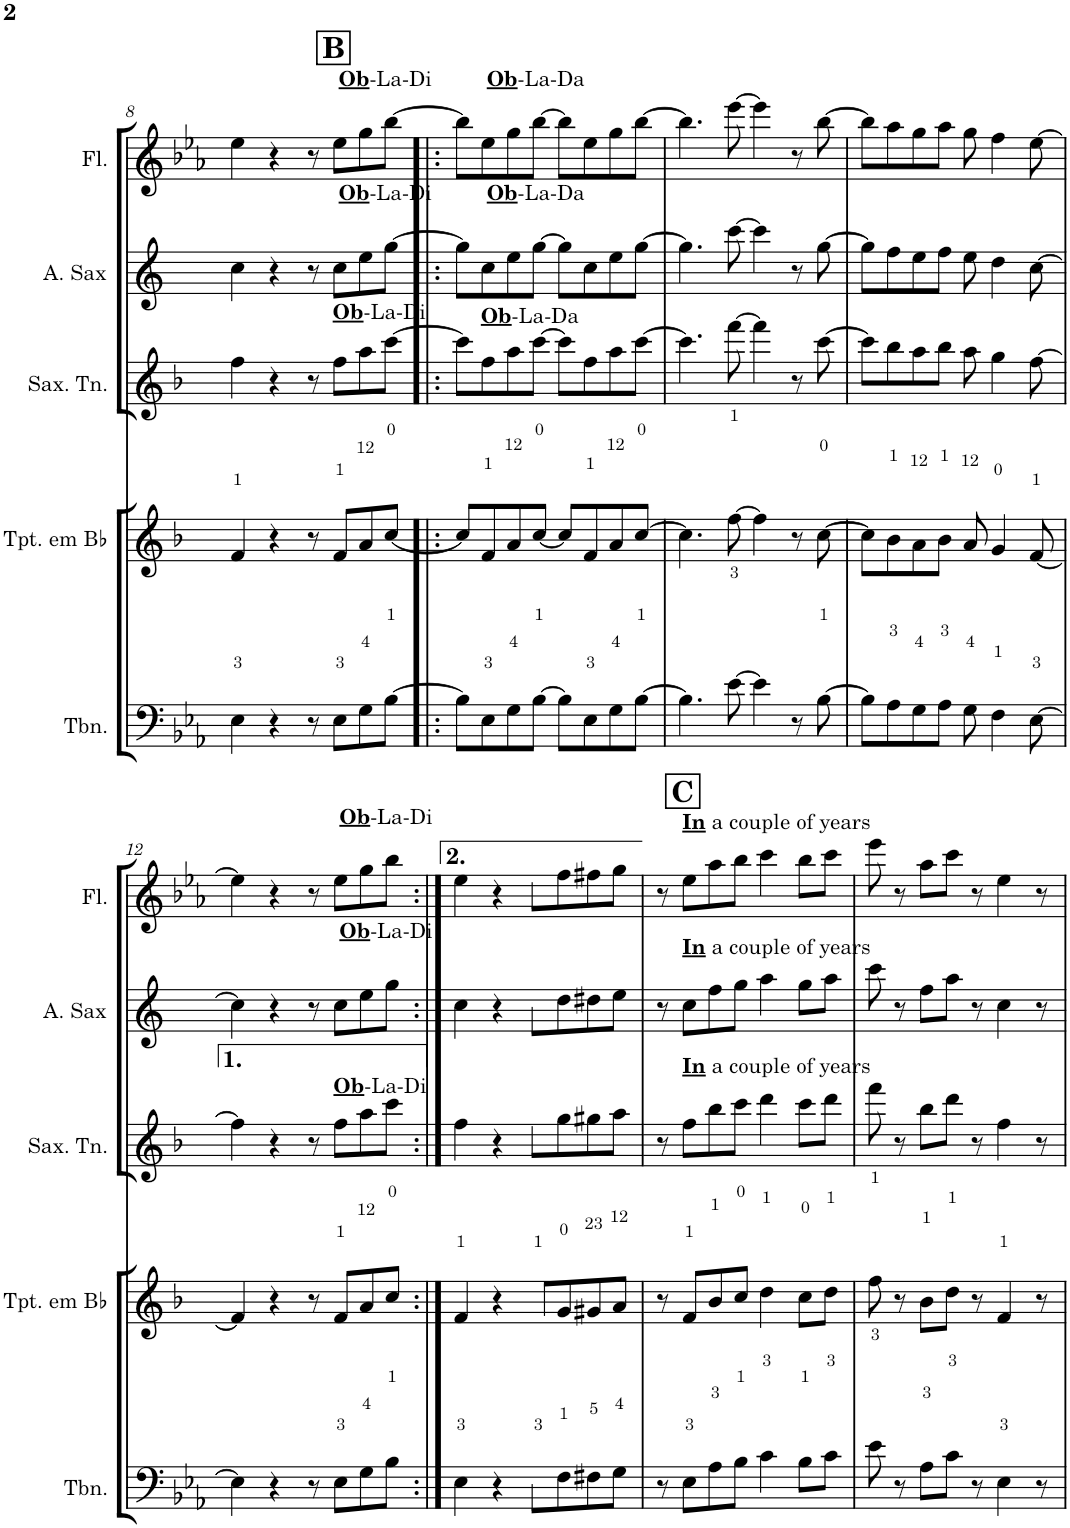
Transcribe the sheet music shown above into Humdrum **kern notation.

**kern	**kern	**kern	**kern	**kern
*part5	*part4	*part3	*part2	*part1
*staff5	*staff4	*staff3	*staff2	*staff1
*I"Trombone	*I"Trompete em Bb	*I"Saxofone Tenor	*I"Saxofone Alto	*I"Flauta Transversal
*I'Tbn.	*I'Tpt. em Bb	*I'Sax. Tn.	*	*I'Fl.
!!LO:PB:g=z
*clefF4	*clefG2	*clefG2	*clefG2	*clefG2
*	*Trd1c2	*Trd8c14	*Trd5c9	*
*k[b-e-a-]	*k[b-]	*k[b-]	*k[]	*k[b-e-a-]
*M4/4	*M4/4	*M4/4	*M4/4	*M4/4
!!LO:REH:place=s1:a:B:cj:fs=14:t=B:qo=2.5
=8	=8	=8	=8	=8
4E-\	4f/	4ff\	4cc\	4ee-\
4r	4r	4r	4r	4r
8r	8r	8r	8r	8r
!	!	!	!	!LO:TX:a:B:t=Ob
!	!	!	!	!LO:TX:a:t=-La-Di
!	!	!	!LO:TX:a:B:t=Ob	!
!	!	!	!LO:TX:a:t=-La-Di	!
!	!	!LO:TX:a:B:t=Ob	!	!
!	!	!LO:TX:a:t=-La-Di	!	!
8E-\L	8f/L	8ff\L	8cc\L	8ee-\L
8G\	8a/	8aa\	8ee\	8gg\
[8B-\J	[8cc/J	[8ccc\J	[8gg\J	[8bb-\J
=9!|:	=9!|:	=9!|:	=9!|:	=9!|:
8B-\L]	8cc/L]	8ccc\L]	8gg\L]	8bb-\L]
!	!	!	!	!LO:TX:a:B:t=Ob
!	!	!	!	!LO:TX:a:t=-La-Da
!	!	!	!LO:TX:a:B:t=Ob	!
!	!	!	!LO:TX:a:t=-La-Da	!
!	!	!LO:TX:a:B:t=Ob	!	!
!	!	!LO:TX:a:t=-La-Da	!	!
8E-\	8f/	8ff\	8cc\	8ee-\
8G\	8a/	8aa\	8ee\	8gg\
[8B-\J	[8cc/J	[8ccc\J	[8gg\J	[8bb-\J
8B-\L]	8cc/L]	8ccc\L]	8gg\L]	8bb-\L]
8E-\	8f/	8ff\	8cc\	8ee-\
8G\	8a/	8aa\	8ee\	8gg\
[8B-\J	[8cc/J	[8ccc\J	[8gg\J	[8bb-\J
=10	=10	=10	=10	=10
4.B-\]	4.cc\]	4.ccc\]	4.gg\]	4.bb-\]
[8e-\	[8ff\	[8fff\	[8ccc\	[8eee-\
4e-\]	4ff\]	4fff\]	4ccc\]	4eee-\]
8r	8r	8r	8r	8r
[8B-\	[8cc\	[8ccc\	[8gg\	[8bb-\
=11	=11	=11	=11	=11
8B-\L]	8cc\L]	8ccc\L]	8gg\L]	8bb-\L]
8A-\	8b-\	8bb-\	8ff\	8aa-\
8G\	8a\	8aa\	8ee\	8gg\
8A-\J	8b-\J	8bb-\J	8ff\J	8aa-\J
8G\	8a/	8aa\	8ee\	8gg\
4F\	4g/	4gg\	4dd\	4ff\
[8E-\	[8f/	[8ff\	[8cc\	[8ee-\
!!LO:LB:g=z
=12	=12	=12	=12	=12
4E-\]	4f/]	4ff\]	4cc\]	4ee-\]
4r	4r	4r	4r	4r
8r	8r	8r	8r	8r
!	!	!	!	!LO:TX:a:B:t=Ob
!	!	!	!	!LO:TX:a:t=-La-Di
!	!	!	!LO:TX:a:B:t=Ob	!
!	!	!	!LO:TX:a:t=-La-Di	!
!	!	!LO:TX:a:B:t=Ob	!	!
!	!	!LO:TX:a:t=-La-Di	!	!
8E-\L	8f/L	8ff\L	8cc\L	8ee-\L
8G\	8a/	8aa\	8ee\	8gg\
8B-\J	8cc/J	8ccc\J	8gg\J	8bb-\J
=13:|!	=13:|!	=13:|!	=13:|!	=13:|!
4E-\	4f/	4ff\	4cc\	4ee-\
4r	4r	4r	4r	4r
8E-\L	8f/L	8ff\L	8cc\L	8ee-\L
8F\	8g/	8gg\	8dd\	8ff\
8F#X\	8g#X/	8gg#X\	8dd#X\	8ff#X\
8G\J	8a/J	8aa\J	8ee\J	8gg\J
!!LO:REH:place=s1:a:B:cj:fs=14:t=C:qo=0.5
=14	=14	=14	=14	=14
8r	8r	8r	8r	8r
!	!	!	!	!LO:TX:a:B:t=In
!	!	!	!	!LO:TX:a:t=a couple of years
!	!	!	!LO:TX:a:B:t=In	!
!	!	!	!LO:TX:a:t=a couple of years	!
!	!	!LO:TX:a:B:t=In	!	!
!	!	!LO:TX:a:t=a couple of years	!	!
8E-\L	8f/L	8ff\L	8cc\L	8ee-\L
8A-\	8b-/	8bb-\	8ff\	8aa-\
8B-\J	8cc/J	8ccc\J	8gg\J	8bb-\J
4c\	4dd\	4ddd\	4aa\	4ccc\
8B-\L	8cc\L	8ccc\L	8gg\L	8bb-\L
8c\J	8dd\J	8ddd\J	8aa\J	8ccc\J
=15	=15	=15	=15	=15
8e-\	8ff\	8fff\	8ccc\	8eee-\
8r	8r	8r	8r	8r
8A-\L	8b-\L	8bb-\L	8ff\L	8aa-\L
8c\J	8dd\J	8ddd\J	8aa\J	8ccc\J
8r	8r	8r	8r	8r
4E-\	4f/	4ff\	4cc\	4ee-\
8r	8r	8r	8r	8r
=	=	=	=	=
*-	*-	*-	*-	*-
